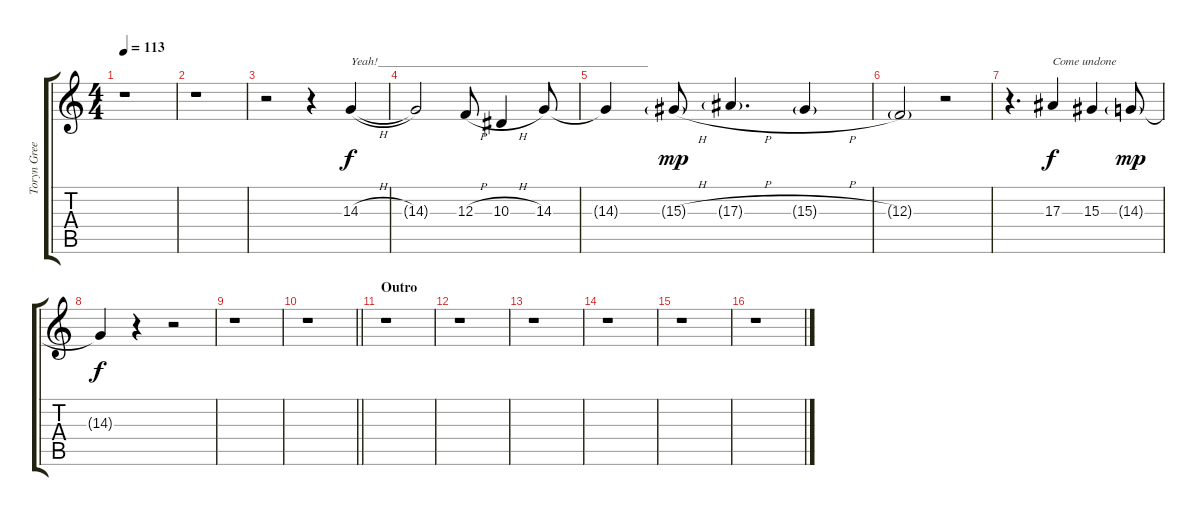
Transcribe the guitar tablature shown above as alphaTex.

\track ("Toryn Green (Vocals)" "Toryn Gree") {instrument violin}
\staff {score tabs}
\tuning (D4 A3 F3 C3 G2 D2) {hide}
\ts (4 4)
\tempo 113
\clef g2
\ks c
r.1{dy f} |
r.1 |
r.2 r.4 14.3{h}.4{txt "Yeah!_____________________________________________"} |
14.3{t}.2 12.3{h}.8 10.3{h}.4 14.3.8 |
14.3{t}.4 15.3{h g}.8{dy mp} 17.3{h g}.4{d} 15.3{h g}.4 |
12.3{g}.2 r.2 |
r.4{d} 17.3.4{txt "Come undone" dy f} 15.3.4 14.3{g}.8{dy mp} |
14.3{t}.4{dy f} r.4 r.2 |
r.1 |
\barLineRight lightlight
r.1 |
\section ("" "Outro")
r.1 |
r.1 |
r.1 |
r.1 |
r.1 |
r.1
